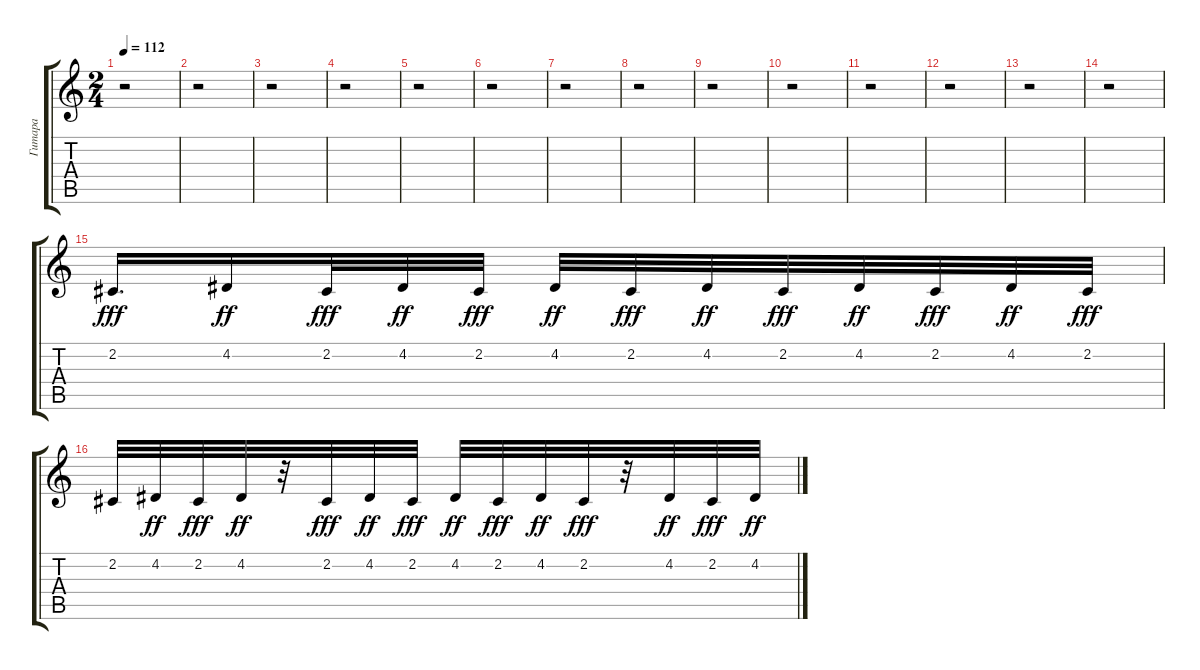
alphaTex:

\track ("Гитара" "Гитара") {instrument fx8scifi}
\staff {score tabs}
\tuning (E4 B3 G3 D3 A2 E2) {hide}
\ts (2 4)
\tempo 112
\clef g2
\ks c
r.2{dy f} |
r.2 |
r.2 |
r.2 |
r.2 |
r.2 |
r.2 |
r.2 |
r.2 |
r.2 |
r.2 |
r.2 |
r.2 |
r.2 |
2.2.16{d dy fff} 4.2.16{dy ff} 2.2.32{dy fff} 4.2.32{dy ff} 2.2.32{dy fff} 4.2.32{dy ff} 2.2.32{dy fff} 4.2.32{dy ff} 2.2.32{dy fff} 4.2.32{dy ff} 2.2.32{dy fff} 4.2.32{dy ff} 2.2.32{dy fff} |
2.2.32 4.2.32{dy ff} 2.2.32{dy fff} 4.2.32{dy ff} r.32 2.2.32{dy fff} 4.2.32{dy ff} 2.2.32{dy fff} 4.2.32{dy ff} 2.2.32{dy fff} 4.2.32{dy ff} 2.2.32{dy fff} r.32 4.2.32{dy ff} 2.2.32{dy fff} 4.2.32{dy ff}
